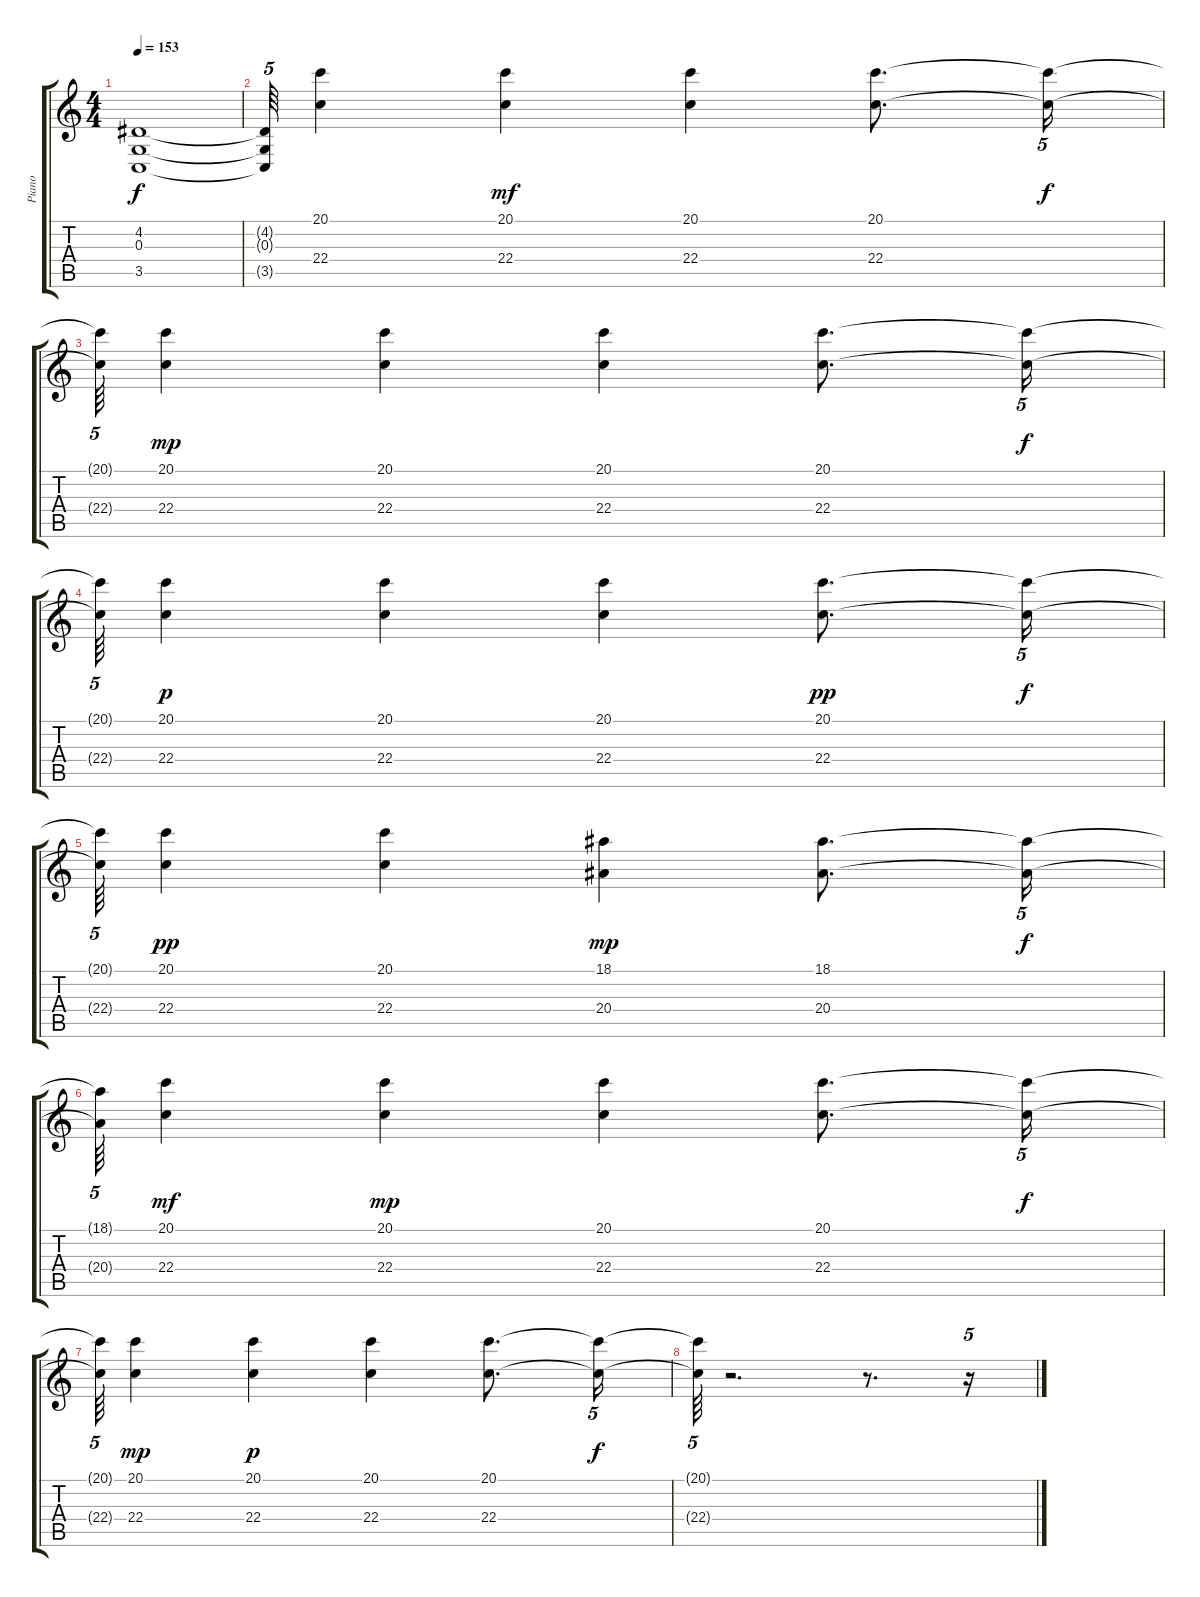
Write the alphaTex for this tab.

\track ("Piano" "Piano") {instrument brightacousticpiano}
\staff {score tabs}
\tuning (E4 B3 G3 D3 A2 E2) {hide}
\ts (4 4)
\tempo 153
\clef g2
\ks c
(4.2{t} 0.3{t} 3.5{t}).1{dy f} |
(4.2{t} 0.3{t} 3.5{t}).64{tu (5 4)} (20.1 22.4).4 (20.1 22.4).4{dy mf} (20.1 22.4).4 (20.1 22.4).8{d} (20.1{t} 22.4{t}).16{tu (5 4) dy f} |
(20.1{t} 22.4{t}).64{tu (5 4)} (20.1 22.4).4{dy mp} (20.1 22.4).4 (20.1 22.4).4 (20.1 22.4).8{d} (20.1{t} 22.4{t}).16{tu (5 4) dy f} |
(20.1{t} 22.4{t}).64{tu (5 4)} (20.1 22.4).4{dy p} (20.1 22.4).4 (20.1 22.4).4 (20.1 22.4).8{d dy pp} (20.1{t} 22.4{t}).16{tu (5 4) dy f} |
(20.1{t} 22.4{t}).64{tu (5 4)} (20.1 22.4).4{dy pp} (20.1 22.4).4 (18.1 20.4).4{dy mp} (18.1 20.4).8{d} (18.1{t} 20.4{t}).16{tu (5 4) dy f} |
(18.1{t} 20.4{t}).64{tu (5 4)} (20.1 22.4).4{dy mf} (20.1 22.4).4{dy mp} (20.1 22.4).4 (20.1 22.4).8{d} (20.1{t} 22.4{t}).16{tu (5 4) dy f} |
(20.1{t} 22.4{t}).64{tu (5 4)} (20.1 22.4).4{dy mp} (20.1 22.4).4{dy p} (20.1 22.4).4 (20.1 22.4).8{d} (20.1{t} 22.4{t}).16{tu (5 4) dy f} |
(20.1{t} 22.4{t}).64{tu (5 4)} r.2{d} r.8{d} r.16{tu (5 4)}
